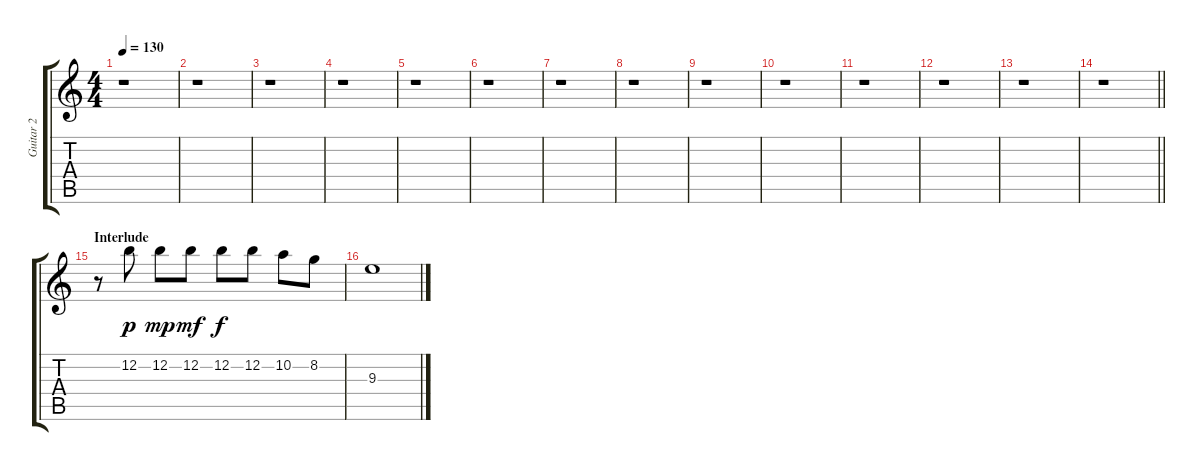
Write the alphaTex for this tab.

\track ("Guitar 2" "Guitar 2") {instrument acousticguitarsteel}
\staff {score tabs}
\tuning (E4 B3 G3 D3 A2 E2) {hide}
\ts (4 4)
\tempo 130
\clef g2
\ks c
r.1{dy f} |
r.1 |
r.1 |
r.1 |
r.1 |
r.1 |
r.1 |
r.1 |
r.1 |
r.1 |
r.1 |
r.1 |
r.1 |
\barLineRight lightlight
r.1 |
\section ("" "Interlude")
r.8 12.2.8{dy p volume 13 instrument overdrivenguitar} 12.2.8{dy mp} 12.2.8{dy mf} 12.2.8{dy f} 12.2.8 10.2.8 8.2.8 |
9.3.1
